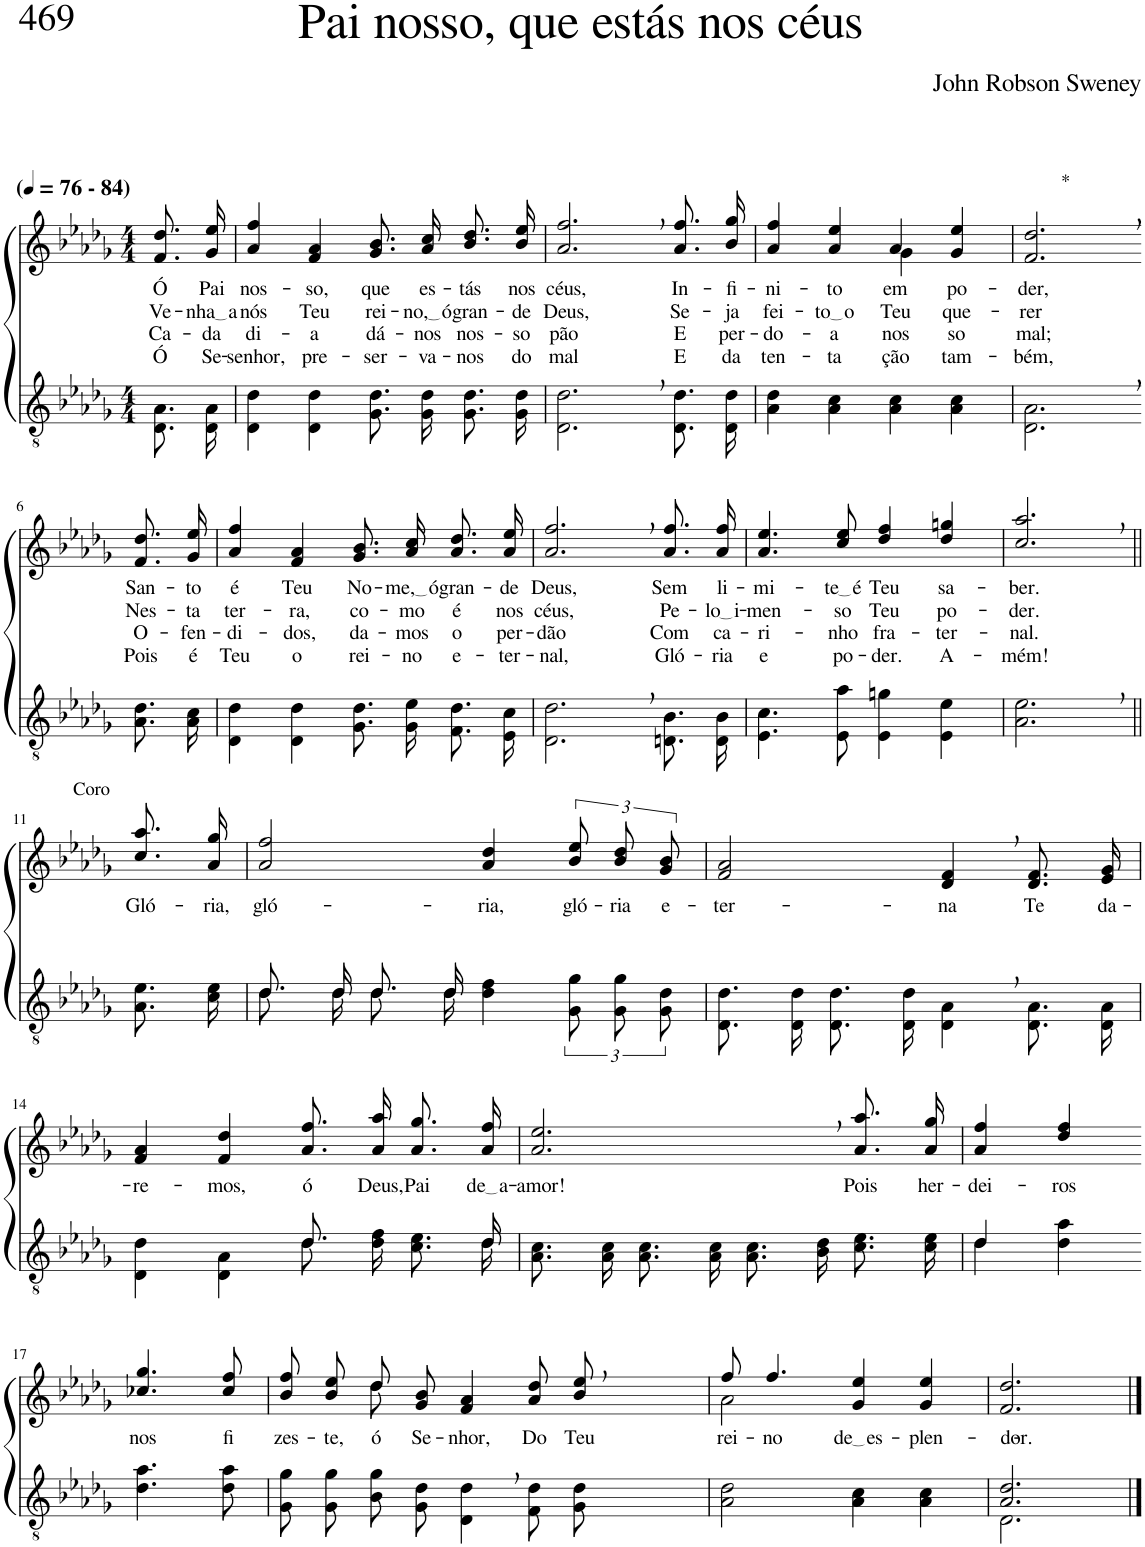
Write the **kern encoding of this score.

**kern	**kern	**text	**text	**text	**text
*part2	*part1	*part1	*part1	*part1	*part1
*staff2	*staff1	*staff1	*staff1	*staff1	*staff1
*I"Parte III e IV	*I"Parte I e II	*	*	*	*
*clefGv2	*clefG2	*	*	*	*
*Trd3c5	*Trd3c5	*	*	*	*
*k[b-e-a-d-g-]	*k[b-e-a-d-g-]	*	*	*	*
*M4/4	*M4/4	*	*	*	*
*MM76	*MM76	*	*	*	*
=1	=1	=1	=1	=1	=1
!	!LO:TX:a:B:t=(	!	!	!	!
!	!LO:TX:a:B:t=- 84)	!	!	!	!
!	!	!LO:LY:b	!LO:LY:b	!LO:LY:b	!LO:LY:b
8.D-/ 8.A-/L	8.f\ 8.dd-\L	Ó	Ve-	Ca-	Ó
!	!	!LO:LY:b	!LO:LY:b	!LO:LY:b	!LO:LY:b
16D-/ 16A-/Jk	16g-\ 16ee-\Jk	Pai	nha a	-da	Se-
=2	=2	=2	=2	=2	=2
!	!	!LO:LY:b	!LO:LY:b	!LO:LY:b	!LO:LY:b
4D-\ 4d-\	4a-/ 4ff/	nos-	nós	di-	-senhor,
!	!	!LO:LY:b	!LO:LY:b	!LO:LY:b	!LO:LY:b
4D-\ 4d-\	4f/ 4a-/	-so,	Teu	-a	pre-
!	!	!LO:LY:b	!LO:LY:b	!LO:LY:b	!LO:LY:b
8.G-\ 8.d-\L	8.g-/ 8.b-/L	que	rei-	dá-	-ser-
!	!	!LO:LY:b	!LO:LY:b	!LO:LY:b	!LO:LY:b
16G-\ 16d-\Jk	16a-/ 16cc/Jk	es-	no, ó	-nos	-va-
!	!	!LO:LY:b	!LO:LY:b	!LO:LY:b	!LO:LY:b
8.G-\ 8.d-\L	8.b-\ 8.dd-\L	-tás	gran-	nos-	-nos
!	!	!LO:LY:b	!LO:LY:b	!LO:LY:b	!LO:LY:b
16G-\ 16d-\Jk	16b-\ 16ee-\Jk	nos	-de	-so	do
=3	=3	=3	=3	=3	=3
!	!	!LO:LY:b	!LO:LY:b	!LO:LY:b	!LO:LY:b
2.D-\, 2.d-\,	2.a-/, 2.ff/,	céus,	Deus,	pão	mal
!	!	!LO:LY:b	!LO:LY:b	!LO:LY:b	!LO:LY:b
8.D-/ 8.d-/L	8.a-\ 8.ff\L	In-	Se-	E	E
!	!	!LO:LY:b	!LO:LY:b	!LO:LY:b	!LO:LY:b
16D-/ 16d-/Jk	16b-\ 16gg-\Jk	-fi-	-ja	per-	da
=4	=4	=4	=4	=4	=4
!	!	!LO:LY:b	!LO:LY:b	!LO:LY:b	!LO:LY:b
*	*^	*	*	*	*
4A-\ 4d-\	4a-/ 4ff/	2ryy	-ni-	fei-	-do-	ten-
!	!	!	!LO:LY:b	!LO:LY:b	!LO:LY:b	!LO:LY:b
4A-\ 4c\	4a-/ 4ee-/	.	-to	to o	-a	-ta-
!	!	!	!LO:LY:b	!LO:LY:b	!LO:LY:b	!LO:LY:b
4A-\ 4c\	4a-/	4g-\	em	Teu	nos-	-ção
!	!	!	!LO:LY:b	!LO:LY:b	!LO:LY:b	!LO:LY:b
4A-\ 4c\	4g-/ 4ee-/	4ryy	po-	que-	-so	tam-
=5	=5	=5	=5	=5	=5	=5
!	!LO:TX:a:t=*	!	!	!	!	!
!	!	!	!LO:LY:b	!LO:LY:b	!LO:LY:b	!LO:LY:b
*	*v	*v	*	*	*	*
2.D-\, 2.A-\,	2.f/, 2.dd-/,	-der,	-rer	mal;	-bém,
!!LO:LB:g=z
=6-	=6-	=6-	=6-	=6-	=6-
!	!	!LO:LY:b	!LO:LY:b	!LO:LY:b	!LO:LY:b
8.A-\ 8.d-\L	8.f\ 8.dd-\L	San-	Nes-	O-	Pois
!	!	!LO:LY:b	!LO:LY:b	!LO:LY:b	!LO:LY:b
16A-\ 16c\Jk	16g-\ 16ee-\Jk	-to	-ta	-fen-	é
=7	=7	=7	=7	=7	=7
!	!	!LO:LY:b	!LO:LY:b	!LO:LY:b	!LO:LY:b
4D-\ 4d-\	4a-/ 4ff/	é	ter-	-di-	Teu
!	!	!LO:LY:b	!LO:LY:b	!LO:LY:b	!LO:LY:b
4D-\ 4d-\	4f/ 4a-/	Teu	-ra,	-dos,	o
!	!	!LO:LY:b	!LO:LY:b	!LO:LY:b	!LO:LY:b
8.G-\ 8.d-\L	8.g-/ 8.b-/L	No-	co-	da-	rei-
!	!	!LO:LY:b	!LO:LY:b	!LO:LY:b	!LO:LY:b
16G-\ 16e-\Jk	16a-/ 16cc/Jk	me, ó	mo	-mos	-no
!	!	!LO:LY:b	!LO:LY:b	!LO:LY:b	!LO:LY:b
8.F/ 8.d-/L	8.a-\ 8.dd-\L	gran-	-é	o	e-
!	!	!LO:LY:b	!LO:LY:b	!LO:LY:b	!LO:LY:b
16E-/ 16c/Jk	16a-\ 16ee-\Jk	-de	nos	per-	-ter-
=8	=8	=8	=8	=8	=8
!	!	!LO:LY:b	!LO:LY:b	!LO:LY:b	!LO:LY:b
2.D-\, 2.d-\,	2.a-/, 2.ff/,	Deus,	céus,	-dão	-nal,
!	!	!LO:LY:b	!LO:LY:b	!LO:LY:b	!LO:LY:b
8.Dn/ 8.B-/L	8.a-\ 8.ff\L	Sem	Pe-	Com	Gló-
!	!	!LO:LY:b	!LO:LY:b	!LO:LY:b	!LO:LY:b
16D/ 16B-/Jk	16a-\ 16ff\Jk	li-	lo i	ca-	-ria
=9	=9	=9	=9	=9	=9
!	!	!LO:LY:b	!LO:LY:b	!LO:LY:b	!LO:LY:b
4.E-\ 4.c\	4.a-/ 4.ee-/	-mi-	-men-	-ri-	e
!	!	!LO:LY:b	!LO:LY:b	!LO:LY:b	!LO:LY:b
8E-\ 8a-\	8cc/ 8ee-/	te é	-so	-nho	po-
!	!	!LO:LY:b	!LO:LY:b	!LO:LY:b	!LO:LY:b
4E-\ 4gn\	4dd-/ 4ff/	Teu	Teu	fra-	-der.
!	!	!LO:LY:b	!LO:LY:b	!LO:LY:b	!LO:LY:b
4E-\ 4e-\	4dd-/ 4ggn/	sa-	po-	-ter-	A-
=10	=10	=10	=10	=10	=10
!	!	!LO:LY:b	!LO:LY:b	!LO:LY:b	!LO:LY:b
2.A-\, 2.e-\,	2.cc/, 2.aa-/,	-ber.	-der.	-nal.	-mém!
!!LO:LB:g=z
=11||	=11||	=11||	=11||	=11||	=11||
!	!LO:TX:a:t=Coro	!	!	!	!
!	!	!LO:LY:b	!	!	!
8.A-\ 8.e-\L	8.cc\ 8.aa-\L	Gló-	.	.	.
!	!	!LO:LY:b	!	!	!
16c\ 16e-\Jk	16a-\ 16gg-\Jk	-ria,	.	.	.
=12	=12	=12	=12	=12	=12
*^	*	*	*	*	*
!	!	!	!LO:LY:b	!	!	!
8.d-/L	8.d-\L	2a-/ 2ff/	gló-	.	.	.
16d-/Jk	16d-\Jk	.	.	.	.	.
8.d-/L	8.d-\L	.	.	.	.	.
16d-/Jk	16d-\Jk	.	.	.	.	.
!	!	!	!LO:LY:b	!	!	!
2ryy	4d-\ 4f\	4a-/ 4dd-/	-ria,	.	.	.
!	!	!	!LO:LY:b	!	!	!
.	12G-\ 12g-\L	12b-\ 12ee-\L	gló-	.	.	.
!	!	!	!LO:LY:b	!	!	!
.	12G-\ 12g-\	12b-\ 12dd-\	-ria	.	.	.
!	!	!	!LO:LY:b	!	!	!
.	12G-\ 12d-\J	12g-\ 12b-\J	e-	.	.	.
=13	=13	=13	=13	=13	=13	=13
!	!	!	!LO:LY:b	!	!	!
*v	*v	*	*	*	*	*
8.D-/ 8.d-/L	2f/ 2a-/	-ter-	.	.	.
16D-/ 16d-/Jk	.	.	.	.	.
8.D-/ 8.d-/L	.	.	.	.	.
16D-/ 16d-/Jk	.	.	.	.	.
!	!	!LO:LY:b	!	!	!
4D-\, 4A-\,	4d-/, 4f/,	-na	.	.	.
!	!	!LO:LY:b	!	!	!
8.D-/ 8.A-/L	8.d-/ 8.f/L	Te	.	.	.
!	!	!LO:LY:b	!	!	!
16D-/ 16A-/Jk	16e-/ 16g-/Jk	da-	.	.	.
!!LO:LB:g=z
=14	=14	=14	=14	=14	=14
*^	*	*	*	*	*
!	!	!	!LO:LY:b	!	!	!
2ryy	4D-\ 4d-\	4f/ 4a-/	-re-	.	.	.
!	!	!	!LO:LY:b	!	!	!
.	4D-\ 4A-\	4f/ 4dd-/	-mos,	.	.	.
!	!	!	!LO:LY:b	!	!	!
8.d-/	8.d-\L	8.a-\ 8.ff\L	ó	.	.	.
!	!	!	!LO:LY:b	!	!	!
4ryy	16d-\ 16f\Jk	16a-\ 16aa-\Jk	Deus,	.	.	.
!	!	!	!LO:LY:b	!	!	!
.	8.c\ 8.e-\L	8.a-\ 8.gg-\L	Pai	.	.	.
!	!	!	!LO:LY:b	!	!	!
16d-/	16d-\Jk	16a-\ 16ff\Jk	de a	.	.	.
=15	=15	=15	=15	=15	=15	=15
!	!	!	!LO:LY:b	!	!	!
*v	*v	*	*	*	*	*
8.A-\ 8.c\L	2.a-/, 2.ee-/,	-amor!	.	.	.
16A-\ 16c\Jk	.	.	.	.	.
8.A-\ 8.c\L	.	.	.	.	.
16A-\ 16c\Jk	.	.	.	.	.
8.A-\ 8.c\L	.	.	.	.	.
16B-\ 16d-\Jk	.	.	.	.	.
!	!	!LO:LY:b	!	!	!
8.c\ 8.e-\L	8.a-\ 8.aa-\L	Pois	.	.	.
!	!	!LO:LY:b	!	!	!
16c\ 16e-\Jk	16a-\ 16gg-\Jk	her-	.	.	.
=16	=16	=16	=16	=16	=16
*^	*	*	*	*	*
!	!	!	!LO:LY:b	!	!	!
4d-\	4d-/	4a-/ 4ff/	-dei-	.	.	.
!	!	!	!LO:LY:b	!	!	!
4d-\ 4a-\	4ryy	4dd-/ 4ff/	-ros	.	.	.
*v	*v	*	*	*	*	*
!!LO:LB:g=z
=17-	=17-	=17-	=17-	=17-	=17-
*k[b-e-a-d-g-]	*k[b-e-a-d-g-]	*	*	*	*
*^	*	*	*	*	*
!	!	!	!LO:LY:b	!	!	!
*v	*v	*	*	*	*	*
4.d-\ 4.a-\	4.cc-X/ 4.gg-/	nos	.	.	.
!	!	!LO:LY:b	!	!	!
8d-\ 8a-\	8cc-/ 8ff/	fi-	.	.	.
=18	=18	=18	=18	=18	=18
*	*^	*	*	*	*
!	!	!	!LO:LY:b	!	!	!
8G-\ 8g-\L	4ryy	8b-\ 8ff\L	-zes-	.	.	.
!	!	!	!LO:LY:b	!	!	!
8G-\ 8g-\J	.	8b-\ 8ee-\J	-te,	.	.	.
!	!	!	!LO:LY:b	!	!	!
8B-\ 8g-\L	8dd-\	8dd-\L	ó	.	.	.
!	!	!	!LO:LY:b	!	!	!
8G-\ 8d-\J	2ryy	8g-\ 8b-\J	Se-	.	.	.
!	!	!	!LO:LY:b	!	!	!
4D-\, 4d-\,	.	4f/ 4a-/	-nhor,	.	.	.
!	!	!	!LO:LY:b	!	!	!
8F/ 8d-/L	.	8a-\ 8dd-\L	Do	.	.	.
!	!	!	!LO:LY:b	!	!	!
8G-/ 8d-/J	8ryy	8b-\ 8ee-\J	Teu	.	.	.
=19	=19	=19	=19	=19	=19	=19
!	!	!	!LO:LY:b	!	!	!
2A-\ 2d-\	8ff/	2a-\	rei-	.	.	.
!	!	!	!LO:LY:b	!	!	!
.	4.ff/	.	-no	.	.	.
!	!	!	!LO:LY:b	!	!	!
4A-\ 4c\	4g-/ 4ee-/	2ryy	de es	.	.	.
!	!	!	!LO:LY:b	!	!	!
4A-\ 4c\	4g-/ 4ee-/	.	-plen-	.	.	.
*	*v	*v	*	*	*	*
=20	=20	=20	=20	=20	=20
*^	*	*	*	*	*
!	!	!	!LO:LY:b	!	!	!
2.A-/ 2.d-/	2.D-\	2.f/ 2.dd-/	-dor.-	.	.	.
*v	*v	*	*	*	*	*
==	==	==	==	==	==
*-	*-	*-	*-	*-	*-
